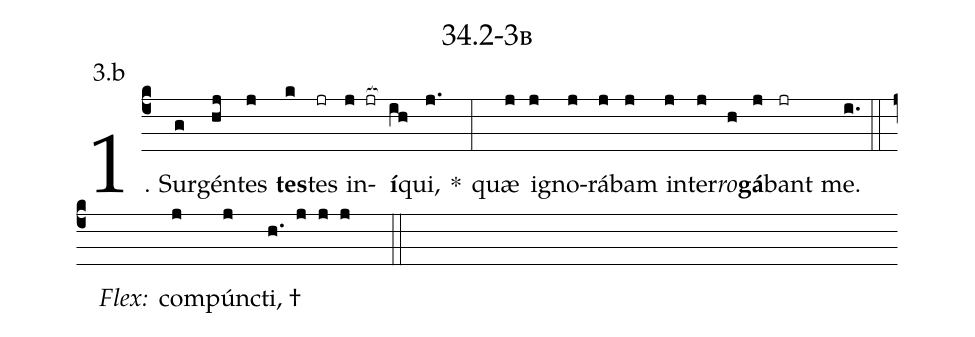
name: 34.2-3b;
annotation: 3.b;
%%
(c4)1. Sur(g)gén(hj)tes(j) <b>tes</b>(k)tes(jr) in(j jr[ocb:1{])<b>í</b>(ih[ocb:0}])qui,(j.) *(:) quæ(j) i(j)gno(j)rá(j)bam(j) in(j)ter(j)<i>ro</i>(h)<b>gá</b>(j)bant(jr) me.(i.) (::)
<i>Flex:</i>()  com(j)púnc(j)ti, †(h. j j j  ::)

%E(j) u(j) o(j) u(h) a(j) e.(i.) (::)
